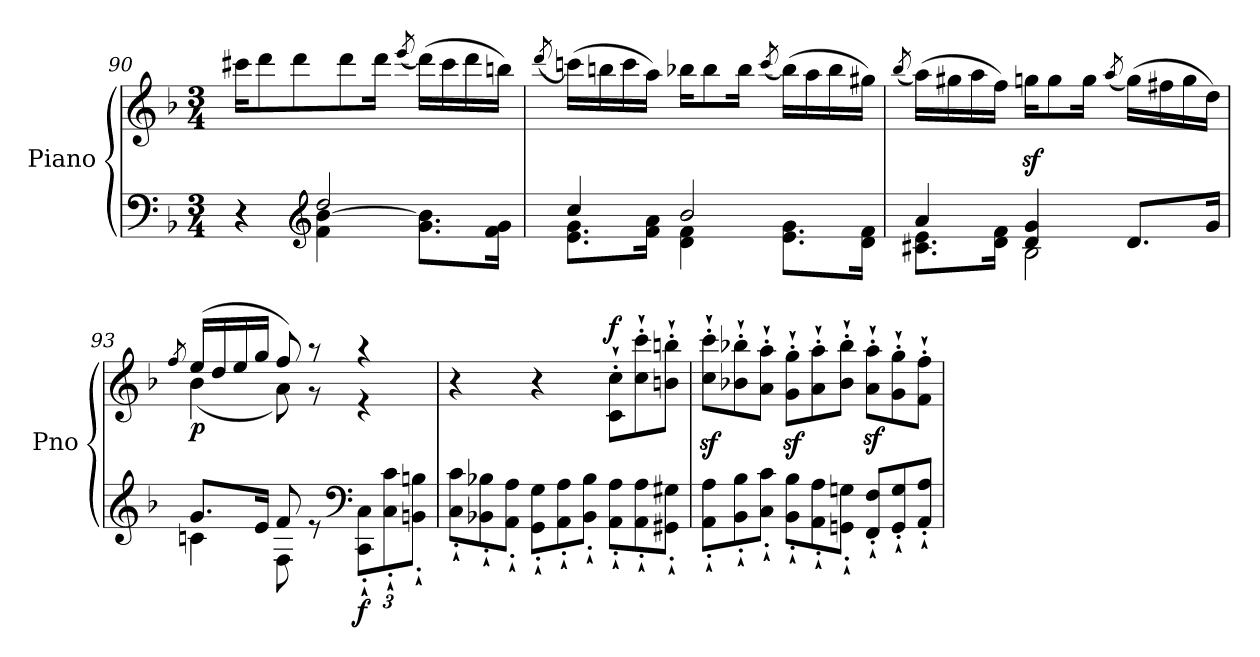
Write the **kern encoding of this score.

**kern	**kern	**dynam
*part1	*part1	*part1
*staff2	*staff1	*staff1/2
*I"Piano	*	*
*I'Pno	*	*
*clefF4	*clefG2	*
*k[b-]	*k[b-]	*
*M3/4	*M3/4	*
=90	=90	=90
*^	*	*
*	*^	*	*
!	!	!	!	!LO:DY:b
2.ryy	4r	4r	16ccc#X\KL	other-dynamics
.	.	.	8ddd\	.
.	.	.	8ddd\	.
*clefG2	*	*	*	*
.	2dd/	4f\ [4b-\	.	.
.	.	.	8ddd\	.
.	.	.	16ddd\Jk	.
.	.	.	(8qeee/	.
.	.	8.g\ 8.b-\]L	(16ddd\LL)	.
.	.	.	16ccc#\	.
.	.	.	16ddd\	.
.	.	16f\ 16g\Jk	16bbn\JJ)	.
!!LO:LB:g=z
=91	=91	=91	=91	=91
.	.	.	(8qddd/	.
2.ryy	4cc/	8.e\ 8.g\L	(16cccn\LL)	.
.	.	.	16bbn\	.
.	.	.	16ccc\	.
.	.	16f\ 16a\Jk	16aa\JJ)	.
.	2b-/	4d\ 4f\	16bb-X\KL	.
.	.	.	8bb-\	.
.	.	.	16bb-\Jk	.
.	.	.	(8qccc/	.
.	.	8.e\ 8.g\L	(16bb-\LL)	.
.	.	.	16aa\	.
.	.	.	16bb-\	.
.	.	16d\ 16f\Jk	16gg#X\JJ)	.
=92	=92	=92	=92	=92
.	.	.	(8qbb-/	.
2.ryy	4a/	8.c#X\ 8.e\L	(16aa\LL)	.
.	.	.	16gg#X\	.
.	.	.	16aa\	.
.	.	16d\ 16f\Jk	16ff\JJ)	.
.	4d/ 4g/	2B-\	16ggnz<\KL	.
.	.	.	8gg\	.
.	.	.	16gg\Jk	.
.	.	.	(8qaa/	.
.	8.d/L	.	(16gg\LL)	.
.	.	.	16ff#X\	.
.	.	.	16gg\	.
.	16g/Jk	.	16dd\JJ)	.
!!LO:LB:g=z
=93	=93	=93	=93	=93
.	.	.	8qff/	.
*	*	*	*^	*
!	!	!	!	!	!LO:DY:b
2.ryy	8.g/L	4cn\	(16ee/LL	(4b-\	p
.	.	.	16dd/	.	.
.	.	.	16ee/	.	.
.	16e/Jk	.	16gg/JJ	.	.
.	8f/	8F\	8ff/)	8a\)	.
.	8r	4.ryy	8r	8r	.
*clefF4	*	*	*	*	*
*	*Xbrackettup	*	*	*	*
!	!	!	!	!	!LO:DY:b=2
.	12CC\`' 12C\`'L	.	4r	4r	f
.	12C\`' 12c\`'	.	.	.	.
.	12BBn\`' 12Bn\`'J	.	.	.	.
*	*v	*v	*	*	*
*	*	*v	*v	*
=94	=94	=94	=94
*	*Xtuplet	*	*
!	!	!	!LO:DY:a=2
2.ryy	12C\`' 12c\`'L	4r	other-dynamics
.	12BB-X\`' 12B-X\`'	.	.
.	12AA\`' 12A\`'J	.	.
.	12GG\`' 12G\`'L	4r	.
.	12AA\`' 12A\`'	.	.
.	12BB-\`' 12B-\`'J	.	.
*	*	*Xtuplet	*
!	!	!	!LO:DY:a
.	12AA\`' 12A\`'L	12c\`' 12cc\`'L	f
.	12AA\`' 12A\`'	12cc\`' 12ccc\`'	.
.	12GG#X\`' 12G#X\`'J	12bn\`' 12bbn\`'J	.
=95	=95	=95	=95
2.ryy	12AA\`' 12A\`'L	12cc\z<`' 12ccc\z<`'L	.
.	12BB-\`' 12B-\`'	12b-X\`' 12bb-X\`'	.
.	12C\`' 12c\`'J	12a\`' 12aa\`'J	.
.	12BB-\`' 12B-\`'L	12g\z<`' 12gg\z<`'L	.
.	12AA\`' 12A\`'	12a\`' 12aa\`'	.
.	12GGn\`' 12Gn\`'J	12b-\`' 12bb-\`'J	.
.	12FF/`' 12F/`'L	12a\z<`' 12aa\z<`'L	.
.	12GG/`' 12G/`'	12g\`' 12gg\`'	.
.	12AA/`' 12A/`'J	12f\`' 12ff\`'J	.
*v	*v	*	*
=	=	=
*-	*-	*-
